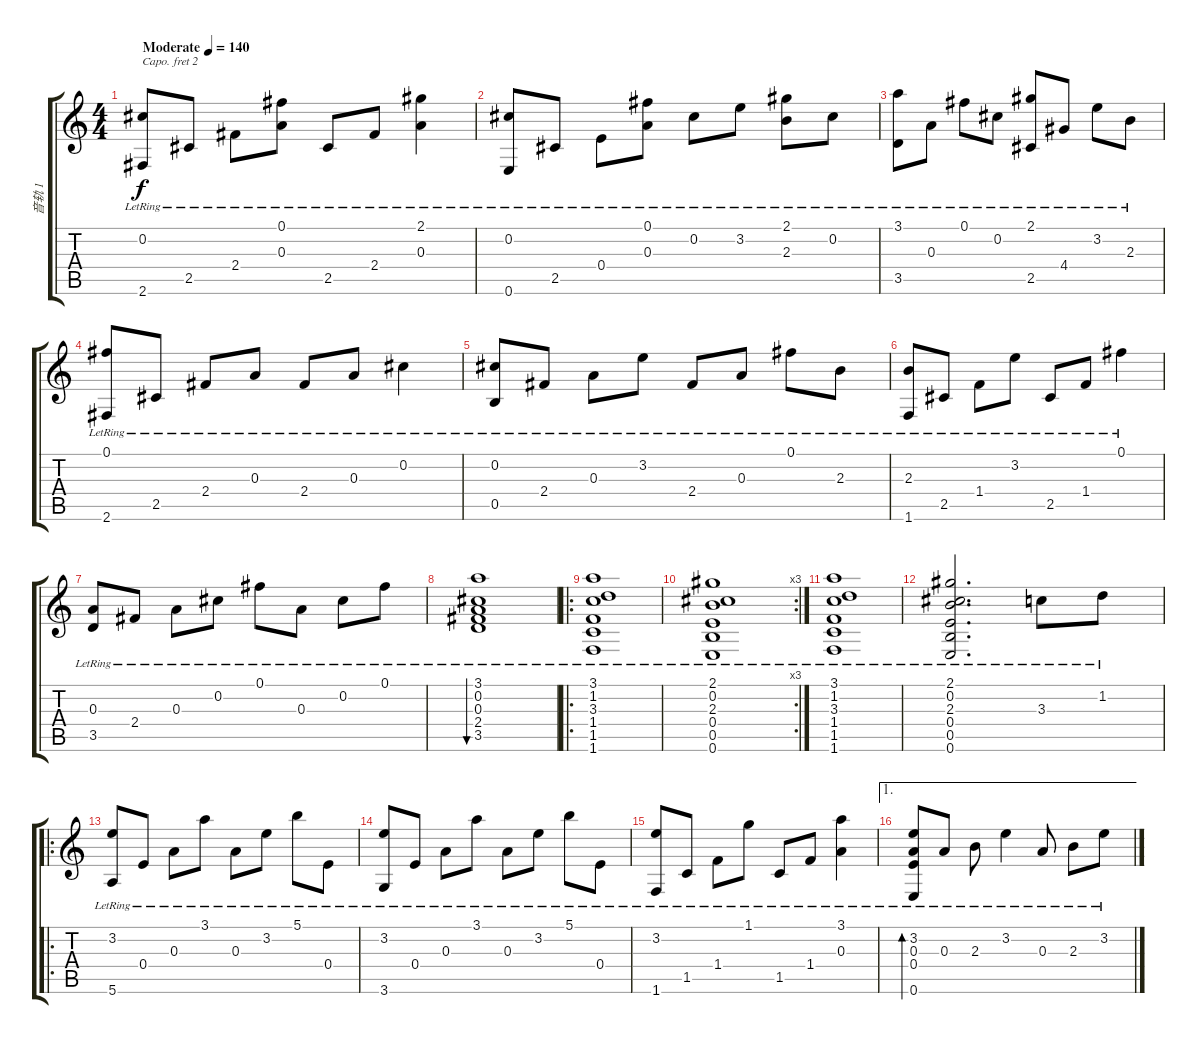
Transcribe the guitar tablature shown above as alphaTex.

\track ("音轨 1" "音轨 1") {instrument acousticguitarsteel}
\staff {score tabs}
\capo 2
\tuning (E4 B3 G3 D3 A2 D2) {hide}
\ts (4 4)
\tempo (140 "Moderate")
\clef g2
\ks c
(0.2{lr} 2.6{lr}).8{dy f instrument acousticguitarsteel} 2.5{lr}.8 2.4{lr}.8 (0.1{lr} 0.3{lr}).8 2.5{lr}.8 2.4{lr}.8 (2.1{lr} 0.3{lr}).4 |
(0.2{lr} 0.6{lr}).8 2.5{lr}.8 0.4{lr}.8 (0.1{lr} 0.3{lr}).8 0.2{lr}.8 3.2{lr}.8 (2.1{lr} 2.3{lr}).8 0.2{lr}.8 |
(3.1{lr} 3.5{lr}).8 0.3{lr}.8 0.1{lr}.8 0.2{lr}.8 (2.1{lr} 2.5{lr}).8 4.4{lr}.8 3.2{lr}.8 2.3{lr}.8 |
(0.1{lr} 2.6{lr}).8 2.5{lr}.8 2.4{lr}.8 0.3{lr}.8 2.4{lr}.8 0.3{lr}.8 0.2{lr}.4 |
(0.2{lr} 0.5{lr}).8 2.4{lr}.8 0.3{lr}.8 3.2{lr}.8 2.4{lr}.8 0.3{lr}.8 0.1{lr}.8 2.3{lr}.8 |
(2.3{lr} 1.6{lr}).8 2.5{lr}.8 1.4{lr}.8 3.2{lr}.8 2.5{lr}.8 1.4{lr}.8 0.1{lr}.4 |
(0.3{lr} 3.5{lr}).8 2.4{lr}.8 0.3{lr}.8 0.2{lr}.8 0.1{lr}.8 0.3{lr}.8 0.2{lr}.8 0.1{lr}.8 |
(3.1{lr} 0.2{lr} 0.3{lr} 2.4{lr} 3.5{lr}).1{bu 60} |
\ro
(3.1{lr} 1.2{lr} 3.3{lr} 1.4{lr} 1.5{lr} 1.6{lr}).1 |
\rc 3
(2.1{lr} 0.2{lr} 2.3{lr} 0.4{lr} 0.5{lr} 0.6{lr}).1 |
(3.1{lr} 1.2{lr} 3.3{lr} 1.4{lr} 1.5{lr} 1.6{lr}).1 |
(2.1{lr} 0.2{lr} 2.3{lr} 0.4{lr} 0.5{lr} 0.6{lr}).2{d} 3.3{lr}.8 1.2{lr}.8 |
\ro
(3.2{lr} 5.6{lr}).8 0.4{lr}.8 0.3{lr}.8 3.1{lr}.8 0.3{lr}.8 3.2{lr}.8 5.1{lr}.8 0.4{lr}.8 |
(3.2{lr} 3.6{lr}).8 0.4{lr}.8 0.3{lr}.8 3.1{lr}.8 0.3{lr}.8 3.2{lr}.8 5.1{lr}.8 0.4{lr}.8 |
(3.2{lr} 1.6{lr}).8 1.5{lr}.8 1.4{lr}.8 1.1{lr}.8 1.5{lr}.8 1.4{lr}.8 (3.1{lr} 0.3{lr}).4 |
\ae 1
(3.2{lr} 0.3{lr} 0.4{lr} 0.6{lr}).8{bd 480} 0.3{lr}.8 2.3{lr}.8 3.2{lr}.4 0.3{lr}.8 2.3{lr}.8 3.2{lr}.8
